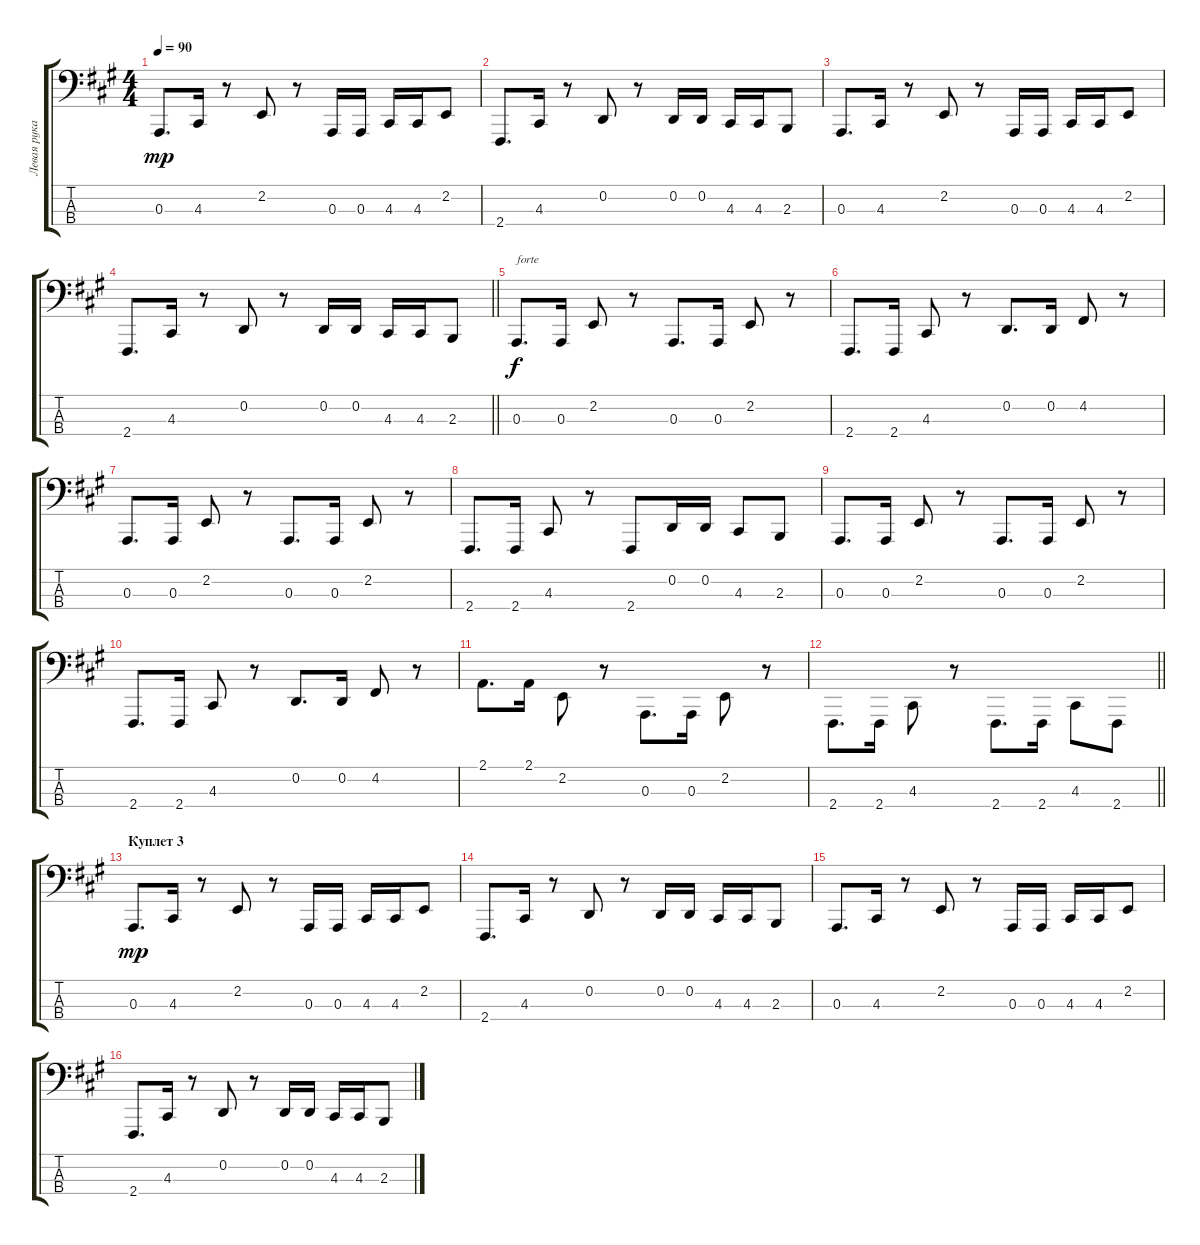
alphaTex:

\track ("Левая рука" "Левая рука") {instrument brightacousticpiano}
\staff {score tabs}
\tuning (G2 D2 A1 E1) {hide}
\ts (4 4)
\tempo 90
\clef f4
\ks a
0.3.8{d dy mp} 4.3.16 r.8 2.2.8 r.8 0.3.16 0.3.16 4.3.16 4.3.16 2.2.8 |
2.4.8{d} 4.3.16 r.8 0.2.8 r.8 0.2.16 0.2.16 4.3.16 4.3.16 2.3.8 |
0.3.8{d} 4.3.16 r.8 2.2.8 r.8 0.3.16 0.3.16 4.3.16 4.3.16 2.2.8 |
\barLineRight lightlight
2.4.8{d} 4.3.16 r.8 0.2.8 r.8 0.2.16 0.2.16 4.3.16 4.3.16 2.3.8 |
0.3.8{d txt "forte" dy f} 0.3.16 2.2.8 r.8 0.3.8{d} 0.3.16 2.2.8 r.8 |
2.4.8{d} 2.4.16 4.3.8 r.8 0.2.8{d} 0.2.16 4.2.8 r.8 |
0.3.8{d} 0.3.16 2.2.8 r.8 0.3.8{d} 0.3.16 2.2.8 r.8 |
2.4.8{d} 2.4.16 4.3.8 r.8 2.4.8 0.2.16 0.2.16 4.3.8 2.3.8 |
0.3.8{d} 0.3.16 2.2.8 r.8 0.3.8{d} 0.3.16 2.2.8 r.8 |
2.4.8{d} 2.4.16 4.3.8 r.8 0.2.8{d} 0.2.16 4.2.8 r.8 |
2.1.8{d beam Down} 2.1.16{beam Down} 2.2.8{beam Down} r.8 0.3.8{d beam Down} 0.3.16{beam Down} 2.2.8{beam Down} r.8 |
\barLineRight lightlight
2.4.8{d beam Down} 2.4.16{beam Down} 4.3.8{beam Down} r.8 2.4.8{d beam Down} 2.4.16{beam Down} 4.3.8{beam Down} 2.4.8{beam Down} |
\section ("" "Куплет 3")
0.3.8{d dy mp} 4.3.16 r.8 2.2.8 r.8 0.3.16 0.3.16 4.3.16 4.3.16 2.2.8 |
2.4.8{d} 4.3.16 r.8 0.2.8 r.8 0.2.16 0.2.16 4.3.16 4.3.16 2.3.8 |
0.3.8{d} 4.3.16 r.8 2.2.8 r.8 0.3.16 0.3.16 4.3.16 4.3.16 2.2.8 |
2.4.8{d} 4.3.16 r.8 0.2.8 r.8 0.2.16 0.2.16 4.3.16 4.3.16 2.3.8
